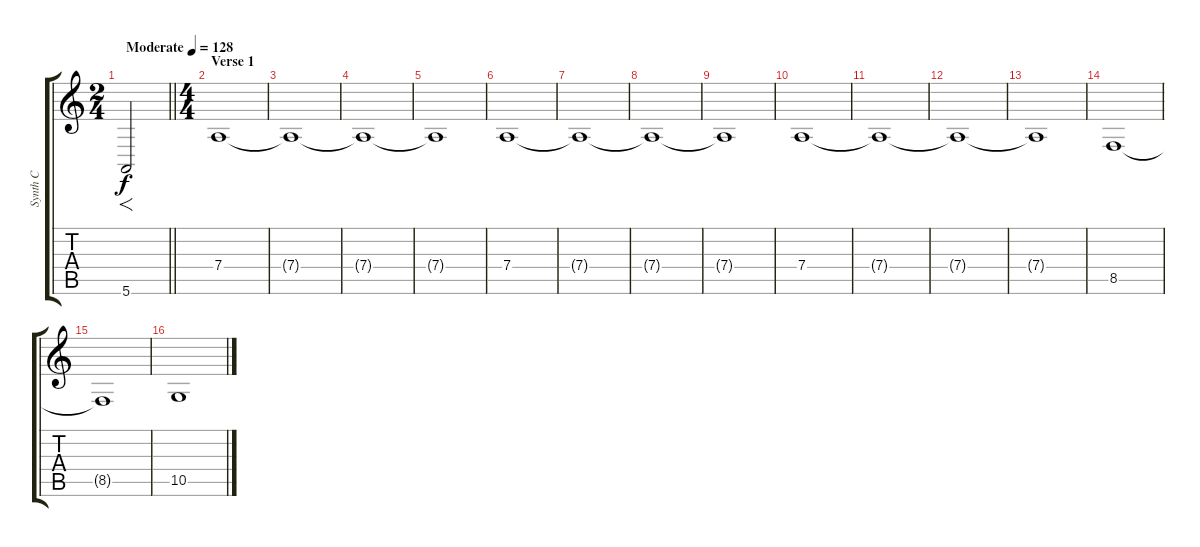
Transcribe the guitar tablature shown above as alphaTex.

\track ("Synth C" "Synth C") {instrument pad2warm}
\staff {score tabs}
\tuning (E4 B3 G3 D3 A2 E2) {hide}
\ts (2 4)
\tempo (128 "Moderate")
\clef g2
\barLineRight lightlight
\ks c
5.6.2{f dy f instrument pad2warm} |
\ts (4 4)
\section ("" "Verse 1")
7.4.1 |
7.4{t}.1 |
7.4{t}.1 |
7.4{t}.1 |
7.4.1 |
7.4{t}.1 |
7.4{t}.1 |
7.4{t}.1 |
7.4.1 |
7.4{t}.1 |
7.4{t}.1 |
7.4{t}.1 |
8.5.1 |
8.5{t}.1 |
10.5.1
